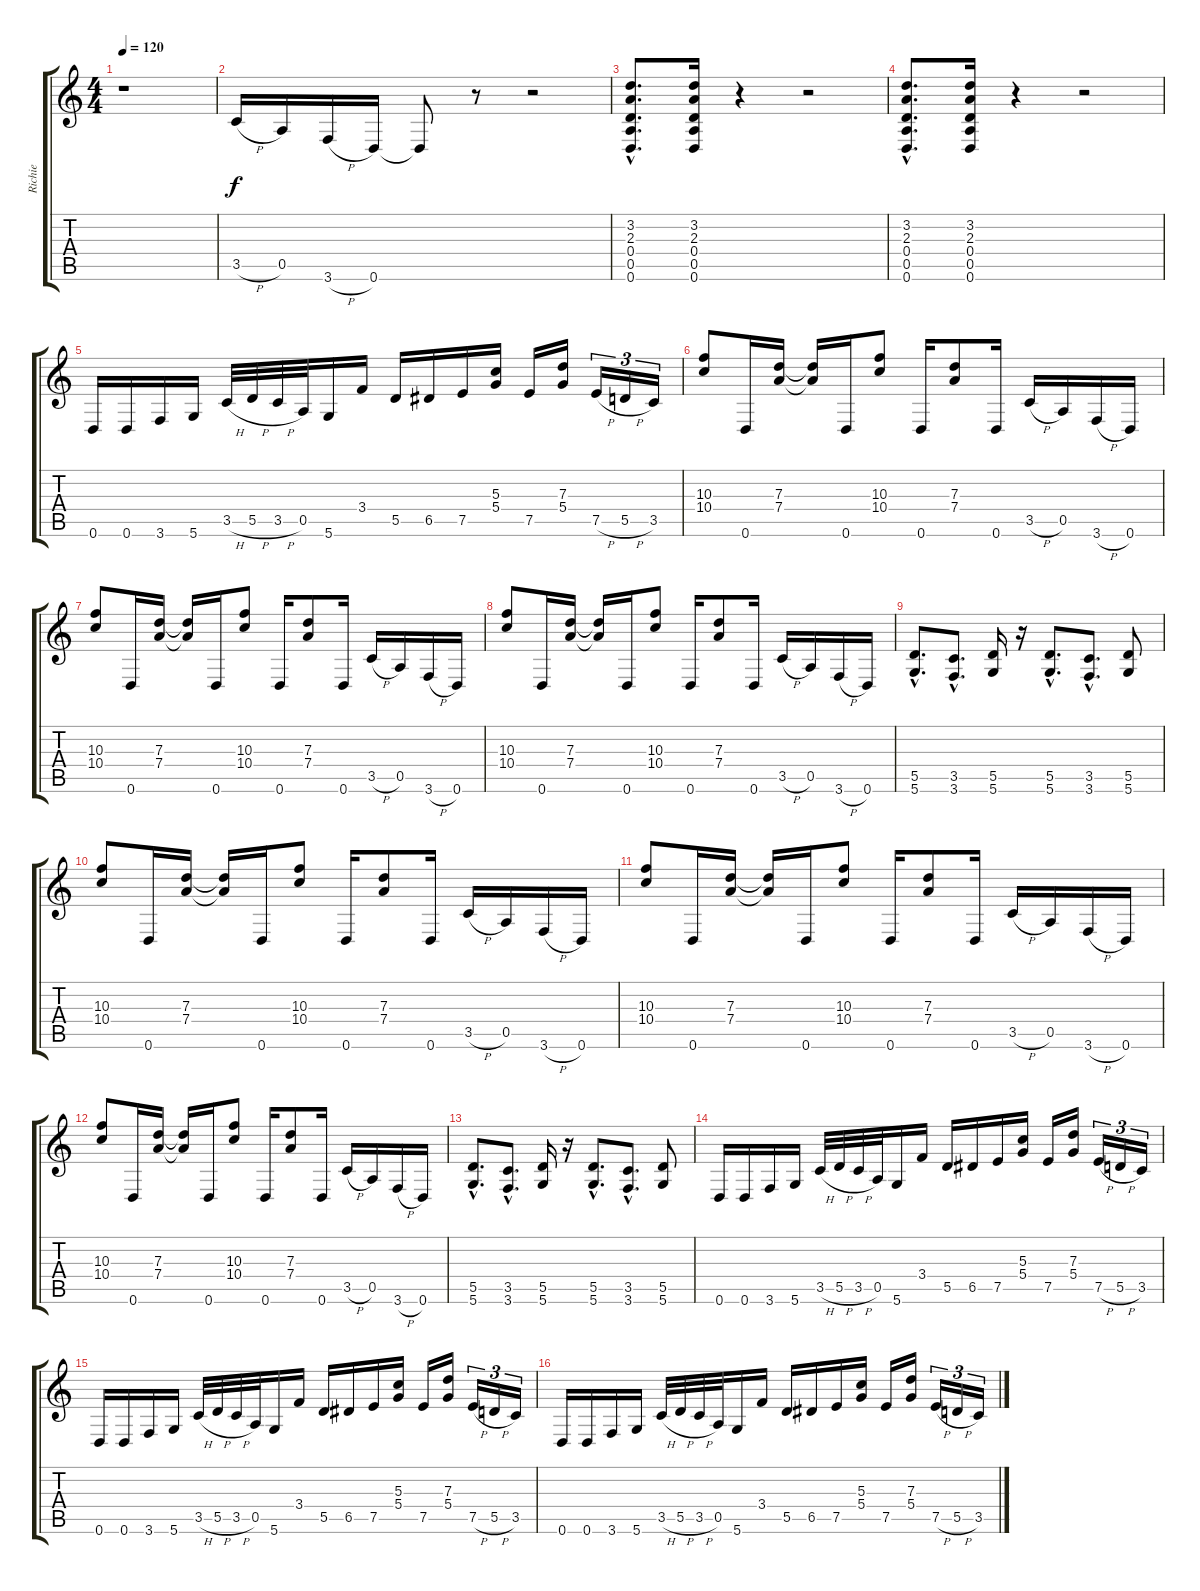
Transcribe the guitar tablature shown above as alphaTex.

\track ("Richie" "Richie") {instrument distortionguitar}
\staff {score tabs}
\tuning (E4 B3 G3 D3 A2 D2) {hide}
\ts (4 4)
\tempo 120
\clef g2
\ks c
r.1{dy f} |
3.5{h}.16 0.5.16 3.6{h}.16 0.6.16 0.6{t}.8 r.8 r.2 |
(3.2{hac} 2.3{hac} 0.4{hac} 0.5{hac} 0.6{hac}).8{d} (3.2 2.3 0.4 0.5 0.6).16 r.4 r.2 |
(3.2{hac} 2.3{hac} 0.4{hac} 0.5{hac} 0.6{hac}).8{d} (3.2 2.3 0.4 0.5 0.6).16 r.4 r.2 |
0.6.16 0.6.16 3.6.16 5.6.16 3.5{h}.32 5.5{h}.32 3.5{h}.32 0.5.32 5.6.16 3.4.16 5.5.16 6.5.16 7.5.16 (5.3 5.4).16 7.5.16 (7.3 5.4).16 7.5{h}.16{tu (3 2)} 5.5{h}.16{tu (3 2)} 3.5.16{tu (3 2)} |
(10.3 10.4).8 0.6.16 (7.3 7.4).16 (7.3{t} 7.4{t}).16 0.6.16 (10.3 10.4).8 0.6.16 (7.3 7.4).8 0.6.16 3.5{h}.16 0.5.16 3.6{h}.16 0.6.16 |
(10.3 10.4).8 0.6.16 (7.3 7.4).16 (7.3{t} 7.4{t}).16 0.6.16 (10.3 10.4).8 0.6.16 (7.3 7.4).8 0.6.16 3.5{h}.16 0.5.16 3.6{h}.16 0.6.16 |
(10.3 10.4).8 0.6.16 (7.3 7.4).16 (7.3{t} 7.4{t}).16 0.6.16 (10.3 10.4).8 0.6.16 (7.3 7.4).8 0.6.16 3.5{h}.16 0.5.16 3.6{h}.16 0.6.16 |
(5.5{hac} 5.6{hac}).8{d} (3.5{hac} 3.6{hac}).8{d} (5.5 5.6).16 r.16 (5.5{hac} 5.6{hac}).8{d} (3.5{hac} 3.6{hac}).8{d} (5.5 5.6).8 |
(10.3 10.4).8 0.6.16 (7.3 7.4).16 (7.3{t} 7.4{t}).16 0.6.16 (10.3 10.4).8 0.6.16 (7.3 7.4).8 0.6.16 3.5{h}.16 0.5.16 3.6{h}.16 0.6.16 |
(10.3 10.4).8 0.6.16 (7.3 7.4).16 (7.3{t} 7.4{t}).16 0.6.16 (10.3 10.4).8 0.6.16 (7.3 7.4).8 0.6.16 3.5{h}.16 0.5.16 3.6{h}.16 0.6.16 |
(10.3 10.4).8 0.6.16 (7.3 7.4).16 (7.3{t} 7.4{t}).16 0.6.16 (10.3 10.4).8 0.6.16 (7.3 7.4).8 0.6.16 3.5{h}.16 0.5.16 3.6{h}.16 0.6.16 |
(5.5{hac} 5.6{hac}).8{d} (3.5{hac} 3.6{hac}).8{d} (5.5 5.6).16 r.16 (5.5{hac} 5.6{hac}).8{d} (3.5{hac} 3.6{hac}).8{d} (5.5 5.6).8 |
0.6.16 0.6.16 3.6.16 5.6.16 3.5{h}.32 5.5{h}.32 3.5{h}.32 0.5.32 5.6.16 3.4.16 5.5.16 6.5.16 7.5.16 (5.3 5.4).16 7.5.16 (7.3 5.4).16 7.5{h}.16{tu (3 2)} 5.5{h}.16{tu (3 2)} 3.5.16{tu (3 2)} |
0.6.16 0.6.16 3.6.16 5.6.16 3.5{h}.32 5.5{h}.32 3.5{h}.32 0.5.32 5.6.16 3.4.16 5.5.16 6.5.16 7.5.16 (5.3 5.4).16 7.5.16 (7.3 5.4).16 7.5{h}.16{tu (3 2)} 5.5{h}.16{tu (3 2)} 3.5.16{tu (3 2)} |
0.6.16 0.6.16 3.6.16 5.6.16 3.5{h}.32 5.5{h}.32 3.5{h}.32 0.5.32 5.6.16 3.4.16 5.5.16 6.5.16 7.5.16 (5.3 5.4).16 7.5.16 (7.3 5.4).16 7.5{h}.16{tu (3 2)} 5.5{h}.16{tu (3 2)} 3.5.16{tu (3 2)}
